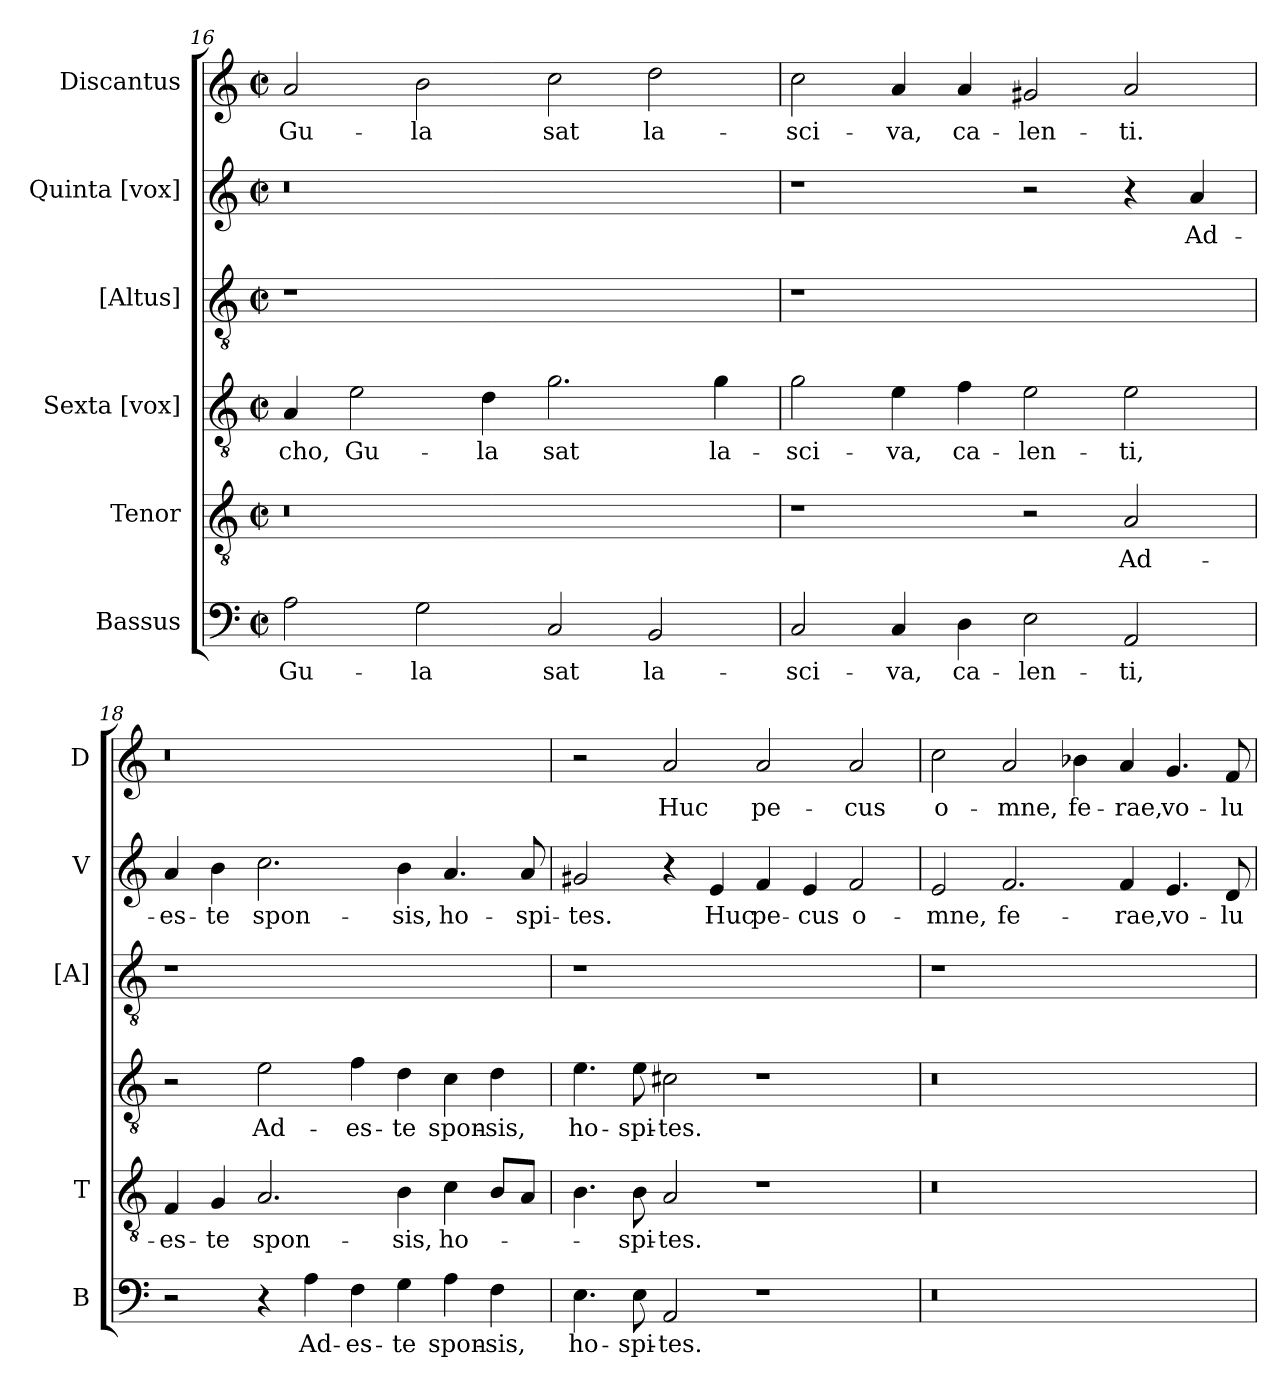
**kern	**text	**kern	**text	**kern	**text	**kern	**kern	**text	**kern	**text
*part6	*part6	*part5	*part5	*part4	*part4	*part3	*part2	*part2	*part1	*part1
*staff6	*staff6	*staff5	*staff5	*staff4	*staff4	*staff3	*staff2	*staff2	*staff1	*staff1
*I"Bassus	*	*I"Tenor	*	*I"Sexta [vox]	*	*I"[Altus]	*I"Quinta [vox]	*	*I"Discantus	*
*I'B	*	*I'T	*	*	*	*I'[A]	*I'V	*	*I'D	*
*clefF4	*	*clefGv2	*	*clefGv2	*	*clefGv2	*clefG2	*	*clefG2	*
*k[]	*	*k[]	*	*k[]	*	*k[]	*k[]	*	*k[]	*
*C:	*	*C:	*	*C:	*	*C:	*C:	*	*C:	*
*M2/2	*	*M2/2	*	*M2/2	*	*M2/2	*M2/2	*	*M2/2	*
*met(c|)	*	*met(c|)	*	*met(c|)	*	*met(c|)	*met(c|)	*	*met(c|)	*
=16	=16	=16	=16	=16	=16	=16	=16	=16	=16	=16
2A\	Gu-	0r	.	4A/	-cho,	1r	0r	.	2a/	Gu-
.	.	.	.	2e\	Gu-	.	.	.	.	.
2G\	-la	.	.	.	.	.	.	.	2b\	-la
.	.	.	.	4d\	-la	.	.	.	.	.
2C/	sat	.	.	2.g\	sat	1ryy	.	.	2cc\	sat
2BB/	la-	.	.	.	.	.	.	.	2dd\	la-
.	.	.	.	4g\	la-	.	.	.	.	.
=17	=17	=17	=17	=17	=17	=17	=17	=17	=17	=17
2C/	-sci-	1r	.	2g\	-sci-	1r	1r	.	2cc\	-sci-
4C/	-va,	.	.	4e\	-va,	.	.	.	4a/	-va,
4D\	ca-	.	.	4f\	ca-	.	.	.	4a/	ca-
2E\	-len-	2r	.	2e\	-len-	1ryy	2r	.	2g#X/	-len-
2AA/	-ti,	2A/	Ad-	2e\	-ti,	.	4r	.	2a/	-ti.
.	.	.	.	.	.	.	4a/	Ad-	.	.
!!LO:PB:g=z
=18	=18	=18	=18	=18	=18	=18	=18	=18	=18	=18
2r	.	4F/	-es-	2r	.	1r	4a/	-es-	0r	.
.	.	4G/	-te	.	.	.	4b\	-te	.	.
4r	.	2.A/	spon-	2e\	Ad-	.	2.cc\	spon-	.	.
4A\	Ad-	.	.	.	.	.	.	.	.	.
4F\	-es-	.	.	4f\	-es-	1ryy	.	.	.	.
4G\	-te	4B\	-sis,	4d\	-te	.	4b\	-sis,	.	.
4A\	spon-	4c\	ho-	4c\	spon-	.	4.a/	ho-	.	.
4F\	-sis,	8B/L	.	4d\	-sis,	.	.	.	.	.
.	.	8A/J	.	.	.	.	8a/	-spi-	.	.
=19	=19	=19	=19	=19	=19	=19	=19	=19	=19	=19
4.E\	ho-	4.B\	.	4.e\	ho-	1r	2g#X/	-tes.	2r	.
8E\	-spi-	8B\	-spi-	8e\	-spi-	.	.	.	.	.
2AA/	-tes.	2A/	-tes.	2c#X\	-tes.	.	4r	.	2a/	Huc
.	.	.	.	.	.	.	4e/	Huc	.	.
1r	.	1r	.	1r	.	1ryy	4f/	pe-	2a/	pe-
.	.	.	.	.	.	.	4e/	-cus	.	.
.	.	.	.	.	.	.	2f/	o-	2a/	-cus
=20	=20	=20	=20	=20	=20	=20	=20	=20	=20	=20
0r	.	0r	.	0r	.	1r	2e/	-mne,	2cc\	o-
.	.	.	.	.	.	.	2.f/	fe-	2a/	-mne,
.	.	.	.	.	.	1ryy	.	.	4b-X\	fe-
.	.	.	.	.	.	.	4f/	-rae,	4a/	-rae,
.	.	.	.	.	.	.	4.e/	vo-	4.g/	vo-
.	.	.	.	.	.	.	8d/	-lu-	8f/	-lu-
=	=	=	=	=	=	=	=	=	=	=
*-	*-	*-	*-	*-	*-	*-	*-	*-	*-	*-
